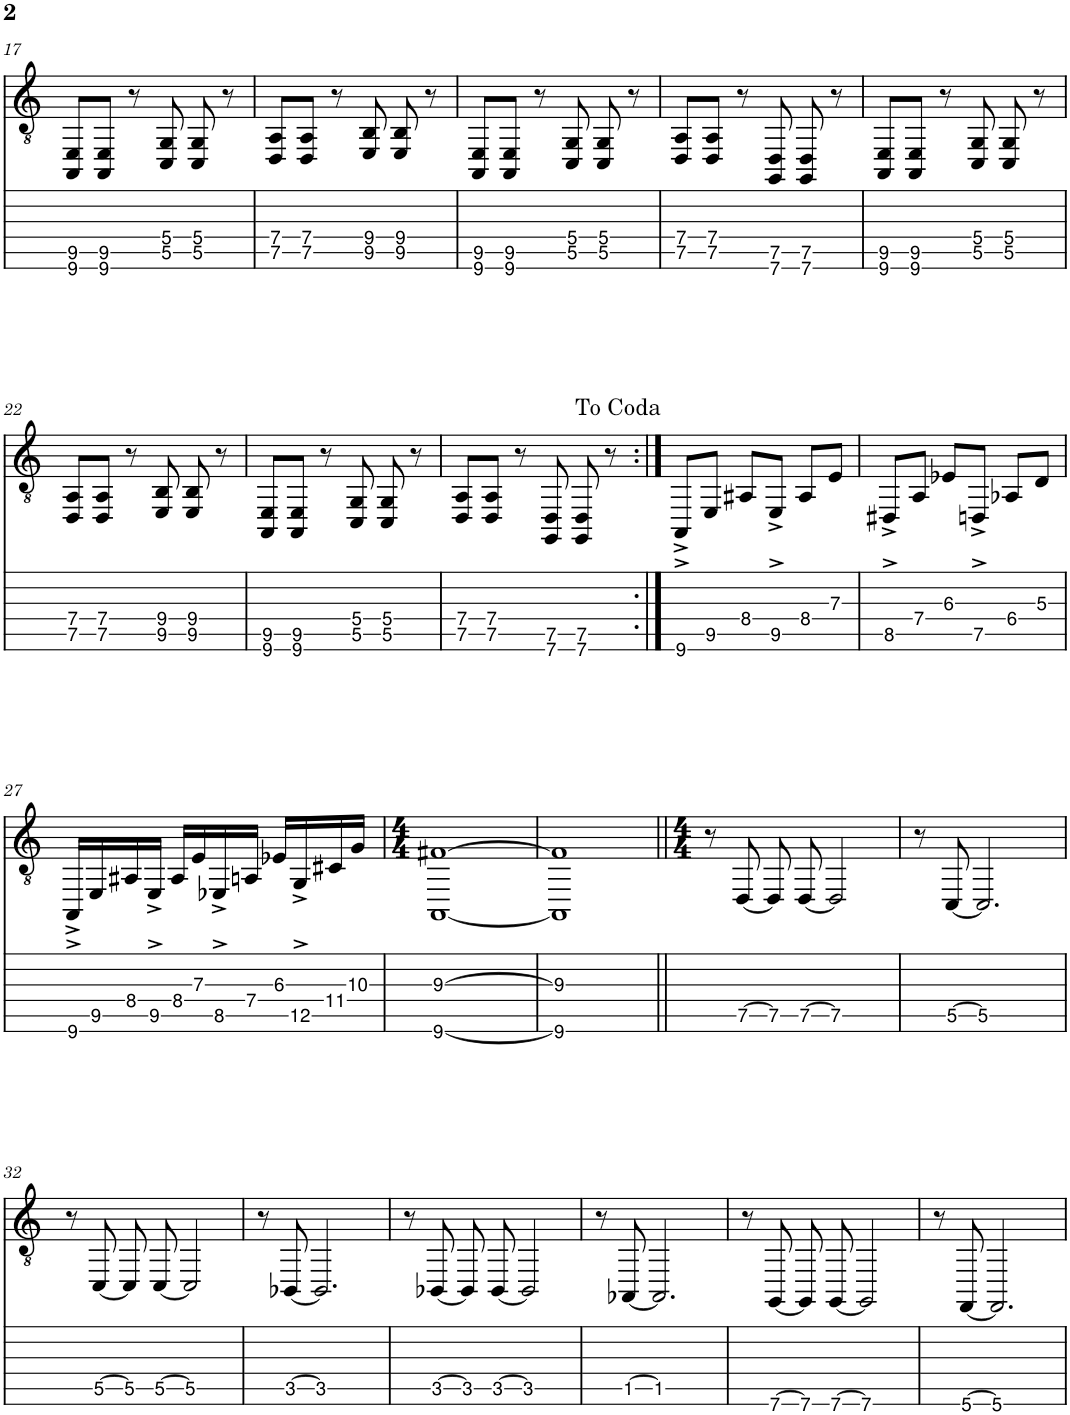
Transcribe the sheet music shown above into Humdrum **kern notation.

**kern	**kern
*part1	*part1
*staff2	*staff1
*I"G1	*
*I'G1	*
!!LO:PB:g=z
*	*clefGv2
*Trd-7c-12	*Trd-7c-12
*k[]	*k[]
*M3/4	*M3/4
=17	=17
8AAA\ 8EE\L	8AAA/ 8EE/L
8AAA\ 8EE\J	8AAA/ 8EE/J
8r	8r
8CC 8GG	8CC/ 8GG/
8CC 8GG	8CC/ 8GG/
8r	8r
=18	=18
8DD\ 8AA\L	8DD/ 8AA/L
8DD\ 8AA\J	8DD/ 8AA/J
8r	8r
8EE 8BB	8EE/ 8BB/
8EE 8BB	8EE/ 8BB/
8r	8r
=19	=19
8AAA\ 8EE\L	8AAA/ 8EE/L
8AAA\ 8EE\J	8AAA/ 8EE/J
8r	8r
8CC 8GG	8CC/ 8GG/
8CC 8GG	8CC/ 8GG/
8r	8r
=20	=20
8DD\ 8AA\L	8DD/ 8AA/L
8DD\ 8AA\J	8DD/ 8AA/J
8r	8r
8GGG 8DD	8GGG/ 8DD/
8GGG 8DD	8GGG/ 8DD/
8r	8r
=21	=21
8AAA\ 8EE\L	8AAA/ 8EE/L
8AAA\ 8EE\J	8AAA/ 8EE/J
8r	8r
8CC 8GG	8CC/ 8GG/
8CC 8GG	8CC/ 8GG/
8r	8r
!!LO:LB:g=z
=22	=22
8DD\ 8AA\L	8DD/ 8AA/L
8DD\ 8AA\J	8DD/ 8AA/J
8r	8r
8EE 8BB	8EE/ 8BB/
8EE 8BB	8EE/ 8BB/
8r	8r
=23	=23
8AAA\ 8EE\L	8AAA/ 8EE/L
8AAA\ 8EE\J	8AAA/ 8EE/J
8r	8r
8CC 8GG	8CC/ 8GG/
8CC 8GG	8CC/ 8GG/
8r	8r
=24	=24
8DD\ 8AA\L	8DD/ 8AA/L
8DD\ 8AA\J	8DD/ 8AA/J
8r	8r
8GGG 8DD	8GGG/ 8DD/
8GGG 8DD	8GGG/ 8DD/
8r	8r
=25:|!	=25:|!
8AAA^L	8AAA^/L
8EEJ	8EE/J
8AA#L	8AA#X/L
8EE^J	8EE^/J
8AA#L	8AA#/L
8EJ	8E/J
=26	=26
8DD#^L	8DD#X^/L
8AAJ	8AA/J
8E-L	8E-X/L
8DD^J	8DDn^/J
8AA-L	8AA-X/L
8DJ	8D/J
!!LO:LB:g=z
=27	=27
16AAA^LL	16AAA^/LL
16EEJ	16EE/
16AA#XL	16AA#X/
16EE^JJ	16EE^/JJ
16AA#LL	16AA#/LL
16EJ	16E/
16EE-^L	16EE-X^/
16AAJJ	16AAn/JJ
16E-LL	16E-X/LL
16GG^J	16GG^/
16C#L	16C#X/
16GJJ	16G/JJ
=28	=28
*M4/4	*M4/4
[1AAA [1F#	[1AAA [1F#X
=29	=29
1AAA] 1F#]	1AAA] 1F#]
=30||	=30||
*M4/4	*M4/4
8r	8r
[8DD	[8DD/
8DDL]	8DD/]
[8DDJ	[8DD/
2DD]	2DD/]
=31	=31
8r	8r
[8CC	[8CC/
2.CC]	2.CC/]
!!LO:LB:g=z
=32	=32
8r	8r
[8CC	[8CC/
8CCL]	8CC/]
[8CCJ	[8CC/
2CC]	2CC/]
=33	=33
8r	8r
[8BBB-	[8BBB-X/
2.BBB-]	2.BBB-/]
=34	=34
8r	8r
[8BBB-	[8BBB-X/
8BBB-L]	8BBB-/]
[8BBB-J	[8BBB-/
2BBB-]	2BBB-/]
=35	=35
8r	8r
[8AAA-	[8AAA-X/
2.AAA-]	2.AAA-/]
=36	=36
8r	8r
[8GGG	[8GGG/
8GGGL]	8GGG/]
[8GGGJ	[8GGG/
2GGG]	2GGG/]
=37	=37
8r	8r
[8FFF	[8FFF/
2.FFF]	2.FFF/]
=	=
*-	*-
